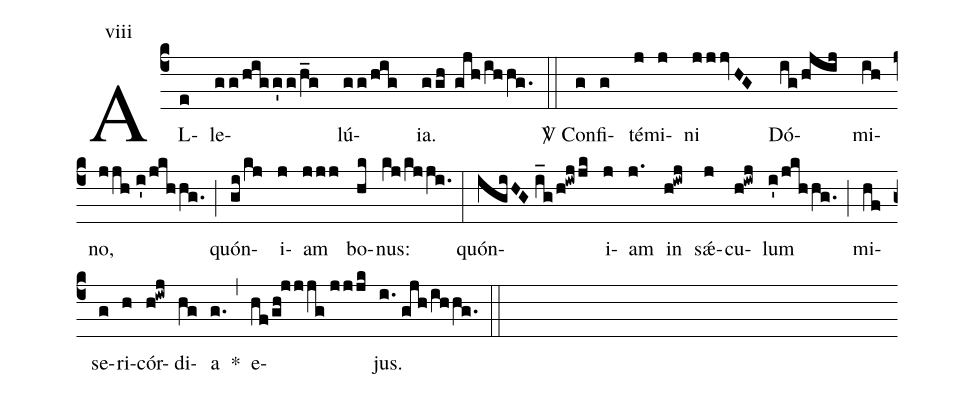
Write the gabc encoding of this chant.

office-part: Alleluia;
mode: 8;
annotation: viii;
%%
(c4) AL(e)le(gg/higg'g/h_g)lú(gg/hig)ia.(g/gh//gjh/ihhg.) (::)
<sp>V/</sp> C{o}n(g)fi(g)té(j)mi(j)ni(jjjvHG) Dó(ig/hjij)mi(ih)no,(jjh//i'/jkhhg.) (;) quón(gi/kj)i(j)am(jjj) bo(hk)nus:(kj/kjji.) (:)
quón(igiHG//i_g/h!iwjjk)i(j)am(j.) in(h!iwj) sǽ(j)cu(h!iwj)lum(i'/jkhhg.) (;) mi(hf)se(g)ri(h)cór(h!iwj)di(hg)a(g.) *(,) e(hf/gh!jjjg//jjjk)jus.(i.//gjh/ihhg.) (::)
